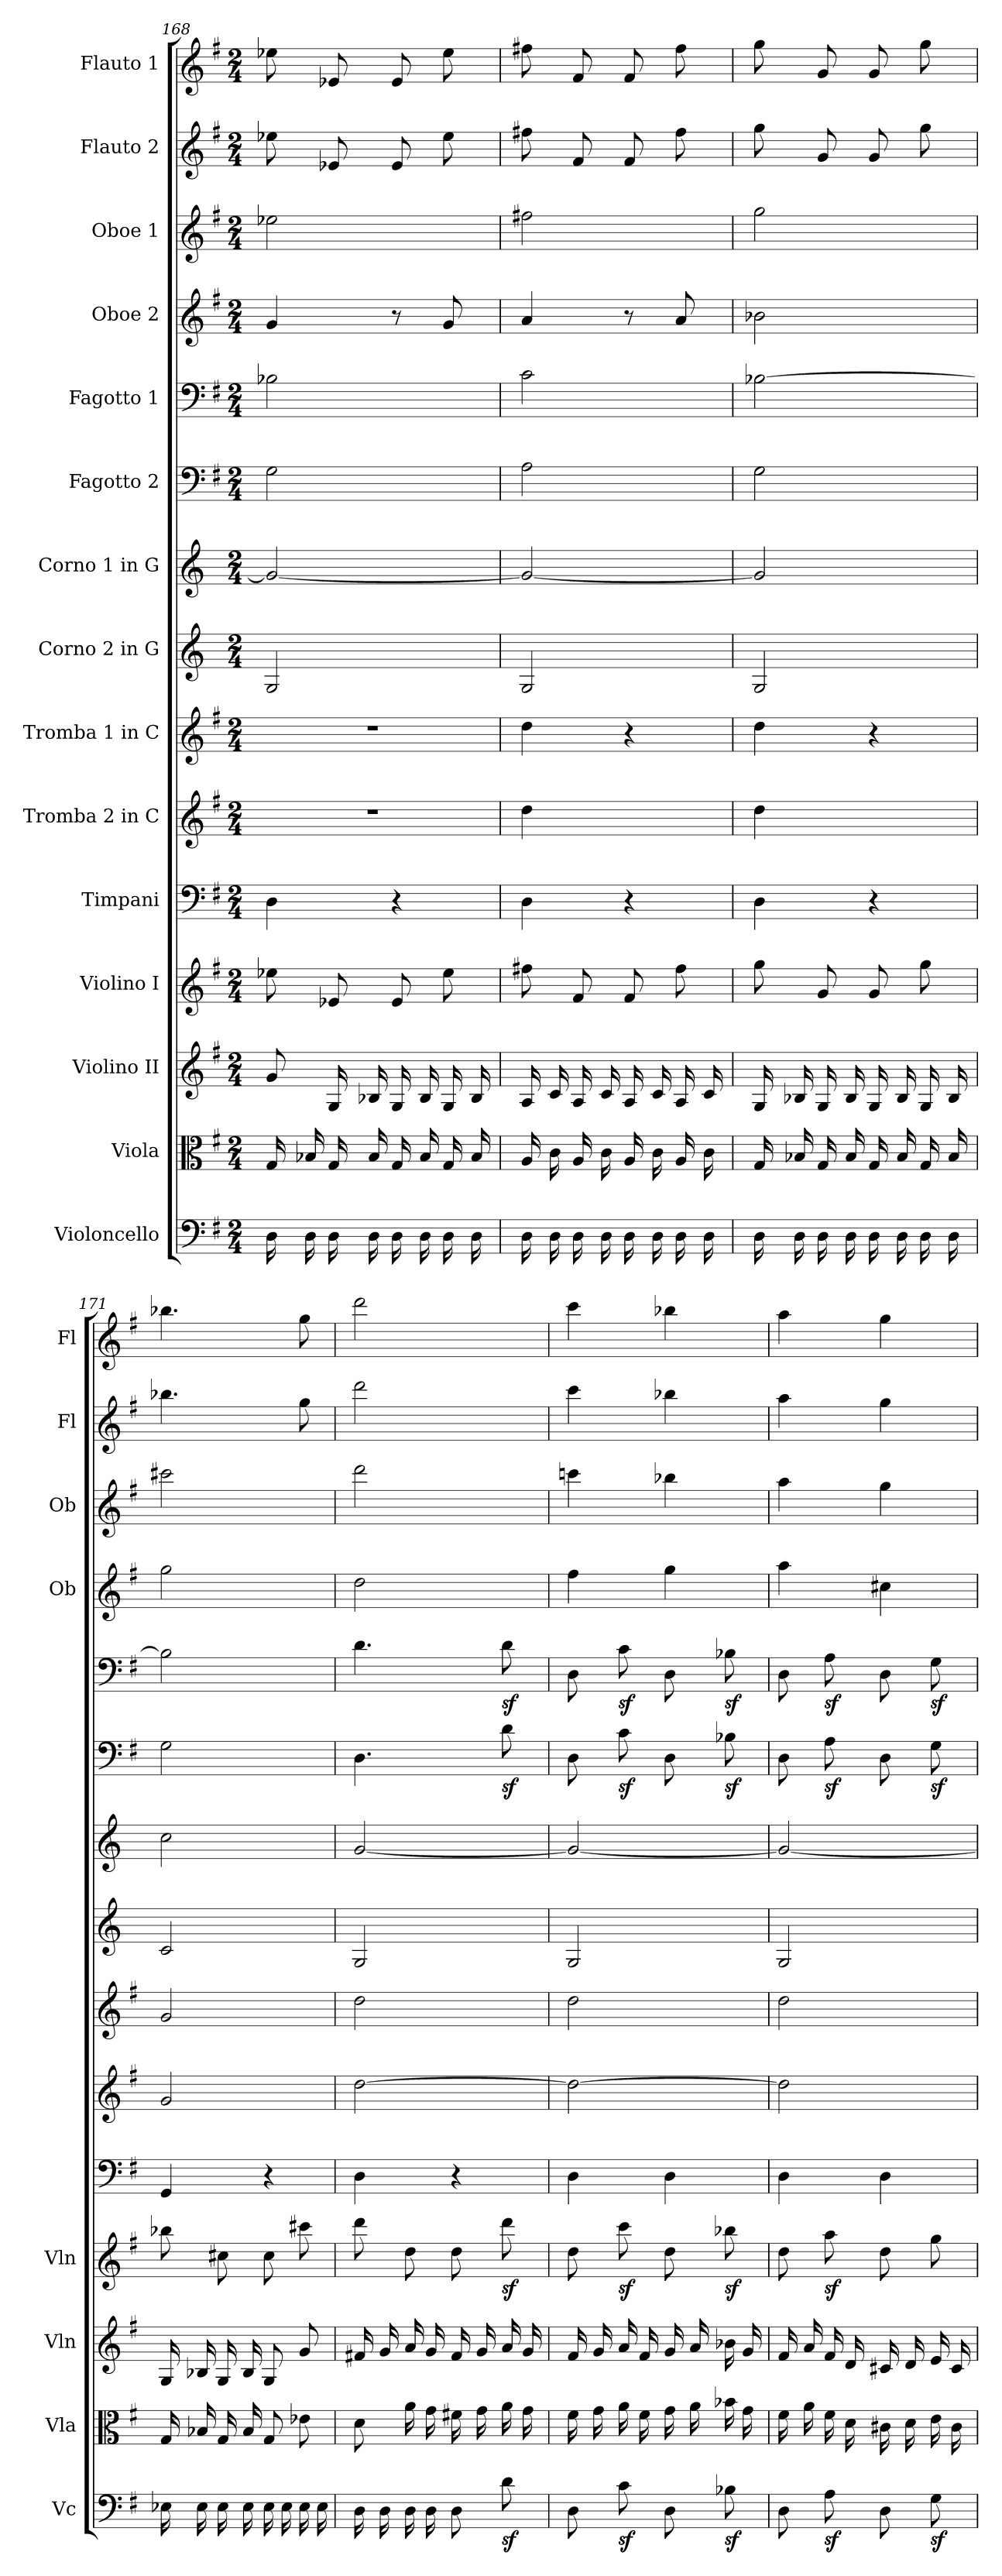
**kern	**dynam	**kern	**kern	**kern	**dynam	**kern	**kern	**kern	**kern	**kern	**kern	**dynam	**kern	**dynam	**kern	**kern	**kern	**kern
*part15	*part15	*part14	*part13	*part12	*part12	*part11	*part10	*part9	*part8	*part7	*part6	*part6	*part5	*part5	*part4	*part3	*part2	*part1
*staff15	*staff15	*staff14	*staff13	*staff12	*staff12	*staff11	*staff10	*staff9	*staff8	*staff7	*staff6	*staff6	*staff5	*staff5	*staff4	*staff3	*staff2	*staff1
*I"Violoncello	*	*I"Viola	*I"Violino II	*I"Violino I	*	*I"Timpani	*I"Tromba 2 in C	*I"Tromba 1 in C	*I"Corno 2 in G	*I"Corno 1 in G	*I"Fagotto 2	*	*I"Fagotto 1	*	*I"Oboe 2	*I"Oboe 1	*I"Flauto 2	*I"Flauto 1
*I'Vc	*	*I'Vla	*I'Vln	*I'Vln	*	*	*	*	*	*	*	*	*	*	*I'Ob	*I'Ob	*I'Fl	*I'Fl
*clefF4	*	*clefC3	*clefG2	*clefG2	*	*clefF4	*clefG2	*clefG2	*clefG2	*clefG2	*clefF4	*	*clefF4	*	*clefG2	*clefG2	*clefG2	*clefG2
*	*	*	*	*	*	*	*ITrd1c2	*ITrd1c2	*ITrd-4c-7	*ITrd-4c-7	*	*	*	*	*	*	*	*
*k[f#]	*	*k[f#]	*k[f#]	*k[f#]	*	*k[f#]	*k[b-]	*k[b-]	*k[f#]	*k[f#]	*k[f#]	*	*k[f#]	*	*k[f#]	*k[f#]	*k[f#]	*k[f#]
*G:	*	*G:	*G:	*G:	*	*G:	*F:	*F:	*G:	*G:	*G:	*	*G:	*	*G:	*G:	*G:	*G:
*M2/4	*	*M2/4	*M2/4	*M2/4	*	*M2/4	*M2/4	*M2/4	*M2/4	*M2/4	*M2/4	*	*M2/4	*	*M2/4	*M2/4	*M2/4	*M2/4
=168	=168	=168	=168	=168	=168	=168	=168	=168	=168	=168	=168	=168	=168	=168	=168	=168	=168	=168
16D	.	16G	8g	8ee-X	.	4D	2r	2r	2d	2dd_	2G	.	2B-X	.	4g	2ee-X	8ee-X	8ee-X
16D	.	16B-X	.	.	.	.	.	.	.	.	.	.	.	.	.	.	.	.
16D	.	16G	16G	8e-X	.	.	.	.	.	.	.	.	.	.	.	.	8e-X	8e-X
16D	.	16B-	16B-X	.	.	.	.	.	.	.	.	.	.	.	.	.	.	.
16D	.	16G	16G	8e-	.	4r	.	.	.	.	.	.	.	.	8r	.	8e-	8e-
16D	.	16B-	16B-	.	.	.	.	.	.	.	.	.	.	.	.	.	.	.
16D	.	16G	16G	8ee-	.	.	.	.	.	.	.	.	.	.	8g	.	8ee-	8ee-
16D	.	16B-	16B-	.	.	.	.	.	.	.	.	.	.	.	.	.	.	.
=169	=169	=169	=169	=169	=169	=169	=169	=169	=169	=169	=169	=169	=169	=169	=169	=169	=169	=169
16D	.	16A	16A	8ff#X	.	4D	4cc	4cc	2d	2dd_	2A	.	2c	.	4a	2ff#X	8ff#X	8ff#X
16D	.	16c	16c	.	.	.	.	.	.	.	.	.	.	.	.	.	.	.
16D	.	16A	16A	8f#	.	.	.	.	.	.	.	.	.	.	.	.	8f#	8f#
16D	.	16c	16c	.	.	.	.	.	.	.	.	.	.	.	.	.	.	.
16D	.	16A	16A	8f#	.	4r	4ryy	4r	.	.	.	.	.	.	8r	.	8f#	8f#
16D	.	16c	16c	.	.	.	.	.	.	.	.	.	.	.	.	.	.	.
16D	.	16A	16A	8ff#	.	.	.	.	.	.	.	.	.	.	8a	.	8ff#	8ff#
16D	.	16c	16c	.	.	.	.	.	.	.	.	.	.	.	.	.	.	.
=170	=170	=170	=170	=170	=170	=170	=170	=170	=170	=170	=170	=170	=170	=170	=170	=170	=170	=170
16D	.	16G	16G	8gg	.	4D	4cc	4cc	2d	2dd]	2G	.	[2B-X	.	2b-X	2gg	8gg	8gg
16D	.	16B-X	16B-X	.	.	.	.	.	.	.	.	.	.	.	.	.	.	.
16D	.	16G	16G	8g	.	.	.	.	.	.	.	.	.	.	.	.	8g	8g
16D	.	16B-	16B-	.	.	.	.	.	.	.	.	.	.	.	.	.	.	.
16D	.	16G	16G	8g	.	4r	4ryy	4r	.	.	.	.	.	.	.	.	8g	8g
16D	.	16B-	16B-	.	.	.	.	.	.	.	.	.	.	.	.	.	.	.
16D	.	16G	16G	8gg	.	.	.	.	.	.	.	.	.	.	.	.	8gg	8gg
16D	.	16B-	16B-	.	.	.	.	.	.	.	.	.	.	.	.	.	.	.
=171	=171	=171	=171	=171	=171	=171	=171	=171	=171	=171	=171	=171	=171	=171	=171	=171	=171	=171
16E-X	.	16G	16G	8bb-X	.	4GG	2f	2f	2g	2gg	2G	.	2B-]	.	2gg	2ccc#X	4.bb-X	4.bb-X
16E-	.	16B-X	16B-X	.	.	.	.	.	.	.	.	.	.	.	.	.	.	.
16E-	.	16G	16G	8cc#X	.	.	.	.	.	.	.	.	.	.	.	.	.	.
16E-	.	16B-	16B-	.	.	.	.	.	.	.	.	.	.	.	.	.	.	.
16E-	.	8G	8G	8cc#	.	4r	.	.	.	.	.	.	.	.	.	.	.	.
16E-	.	.	.	.	.	.	.	.	.	.	.	.	.	.	.	.	.	.
16E-	.	8e-X	8g	8ccc#X	.	.	.	.	.	.	.	.	.	.	.	.	8gg	8gg
16E-	.	.	.	.	.	.	.	.	.	.	.	.	.	.	.	.	.	.
=172	=172	=172	=172	=172	=172	=172	=172	=172	=172	=172	=172	=172	=172	=172	=172	=172	=172	=172
16D	.	8d	16f#X	8ddd	.	4D	[2cc	2cc	2d	[2dd	4.D	.	4.d	.	2dd	2ddd	2ddd	2ddd
16D	.	.	16g	.	.	.	.	.	.	.	.	.	.	.	.	.	.	.
16D	.	16a	16a	8dd	.	.	.	.	.	.	.	.	.	.	.	.	.	.
16D	.	16g	16g	.	.	.	.	.	.	.	.	.	.	.	.	.	.	.
8D	.	16f#X	16f#	8dd	.	4r	.	.	.	.	.	.	.	.	.	.	.	.
.	.	16g	16g	.	.	.	.	.	.	.	.	.	.	.	.	.	.	.
8d	sf	16a	16a	8ddd	sf	.	.	.	.	.	8d	sf	8d	sf	.	.	.	.
.	.	16g	16g	.	.	.	.	.	.	.	.	.	.	.	.	.	.	.
=173	=173	=173	=173	=173	=173	=173	=173	=173	=173	=173	=173	=173	=173	=173	=173	=173	=173	=173
8D	.	16f#	16f#	8dd	.	4D	2cc_	2cc	2d	2dd_	8D	.	8D	.	4ff#	4cccn	4ccc	4ccc
.	.	16g	16g	.	.	.	.	.	.	.	.	.	.	.	.	.	.	.
8c	sf	16a	16a	8ccc	sf	.	.	.	.	.	8c	sf	8c	sf	.	.	.	.
.	.	16f#	16f#	.	.	.	.	.	.	.	.	.	.	.	.	.	.	.
8D	.	16g	16g	8dd	.	4D	.	.	.	.	8D	.	8D	.	4gg	4bb-X	4bb-X	4bb-X
.	.	16a	16a	.	.	.	.	.	.	.	.	.	.	.	.	.	.	.
8B-X	sf	16b-X	16b-X	8bb-X	sf	.	.	.	.	.	8B-X	sf	8B-X	sf	.	.	.	.
.	.	16g	16g	.	.	.	.	.	.	.	.	.	.	.	.	.	.	.
=174	=174	=174	=174	=174	=174	=174	=174	=174	=174	=174	=174	=174	=174	=174	=174	=174	=174	=174
8D	.	16f#	16f#	8dd	.	4D	2cc]	2cc	2d	2dd_	8D	.	8D	.	4aa	4aa	4aa	4aa
.	.	16a	16a	.	.	.	.	.	.	.	.	.	.	.	.	.	.	.
8A	sf	16f#	16f#	8aa	sf	.	.	.	.	.	8A	sf	8A	sf	.	.	.	.
.	.	16d	16d	.	.	.	.	.	.	.	.	.	.	.	.	.	.	.
8D	.	16c#X	16c#X	8dd	.	4D	.	.	.	.	8D	.	8D	.	4cc#X	4gg	4gg	4gg
.	.	16d	16d	.	.	.	.	.	.	.	.	.	.	.	.	.	.	.
8G	sf	16e	16e	8gg	.	.	.	.	.	.	8G	sf	8G	sf	.	.	.	.
.	.	16c#	16c#	.	.	.	.	.	.	.	.	.	.	.	.	.	.	.
=	=	=	=	=	=	=	=	=	=	=	=	=	=	=	=	=	=	=
*-	*-	*-	*-	*-	*-	*-	*-	*-	*-	*-	*-	*-	*-	*-	*-	*-	*-	*-
